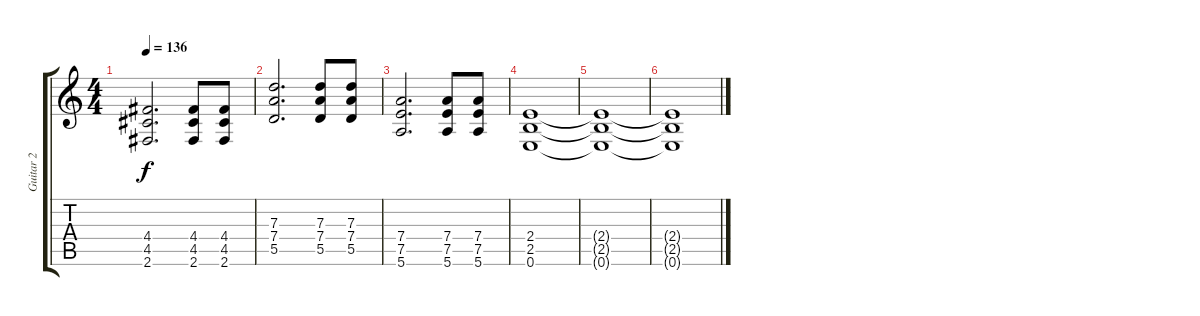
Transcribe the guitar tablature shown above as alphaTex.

\track ("Guitar 2" "Guitar 2") {instrument acousticguitarsteel}
\staff {score tabs}
\tuning (E4 B3 G3 D3 A2 E2) {hide}
\ts (4 4)
\tempo 136
\clef g2
\ks c
(4.4 4.5 2.6).2{d dy f} (4.4 4.5 2.6).8 (4.4 4.5 2.6).8 |
(7.3 7.4 5.5).2{d} (7.3 7.4 5.5).8 (7.3 7.4 5.5).8 |
(7.4 7.5 5.6).2{d} (7.4 7.5 5.6).8 (7.4 7.5 5.6).8 |
(2.4 2.5 0.6).1 |
(2.4{t} 2.5{t} 0.6{t}).1 |
(2.4{t} 2.5{t} 0.6{t}).1
